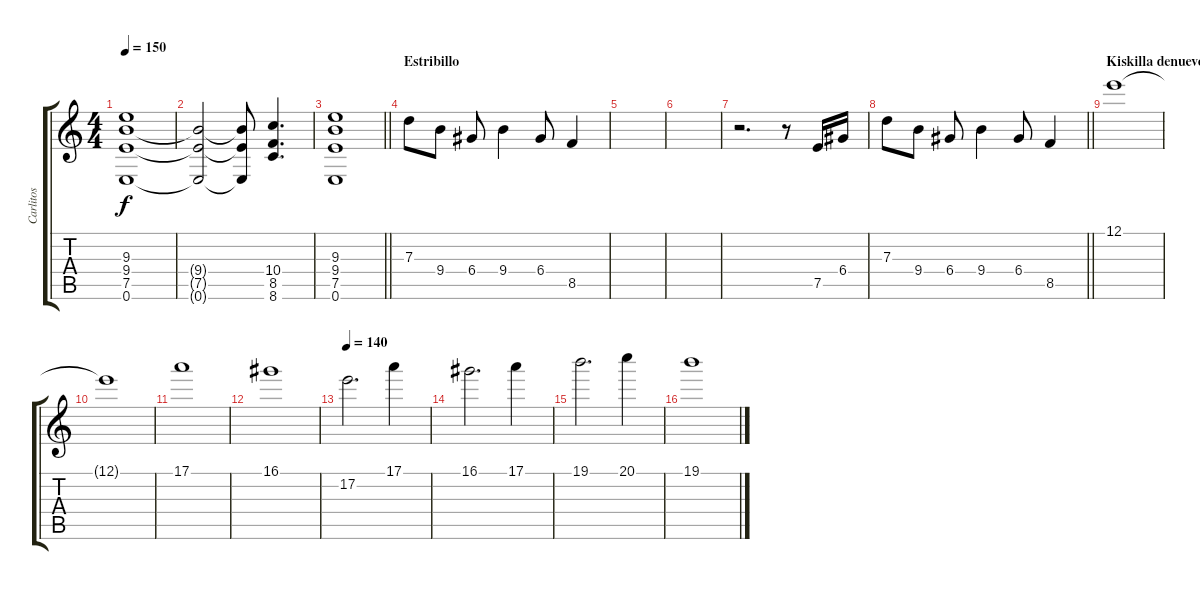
\track ("Carlitos" "Carlitos") {instrument overdrivenguitar}
\staff {score tabs}
\tuning (E4 B3 G3 D3 A2 E2) {hide}
\ts (4 4)
\tempo 150
\clef g2
\ks c
(9.3 9.4 7.5 0.6).1{dy f} |
(9.4{t} 7.5{t} 0.6{t}).2 (9.4{t} 7.5{t} 0.6{t}).8 (10.4 8.5 8.6).4{d} |
\barLineRight lightlight
(9.3 9.4 7.5 0.6).1 |
\section ("" "Estribillo")
7.3.8 9.4.8 6.4.8 9.4.4 6.4.8 8.5.4 |
|
|
r.2{d} r.8 7.5.16 6.4.16 |
\barLineRight lightlight
7.3.8 9.4.8 6.4.8 9.4.4 6.4.8 8.5.4 |
\section ("" "Kiskilla denuevo...")
12.1.1 |
12.1{t}.1 |
17.1.1 |
16.1.1 |
\tempo 140
17.2.2{d} 17.1.4 |
16.1.2{d} 17.1.4 |
19.1.2{d} 20.1.4 |
19.1.1
